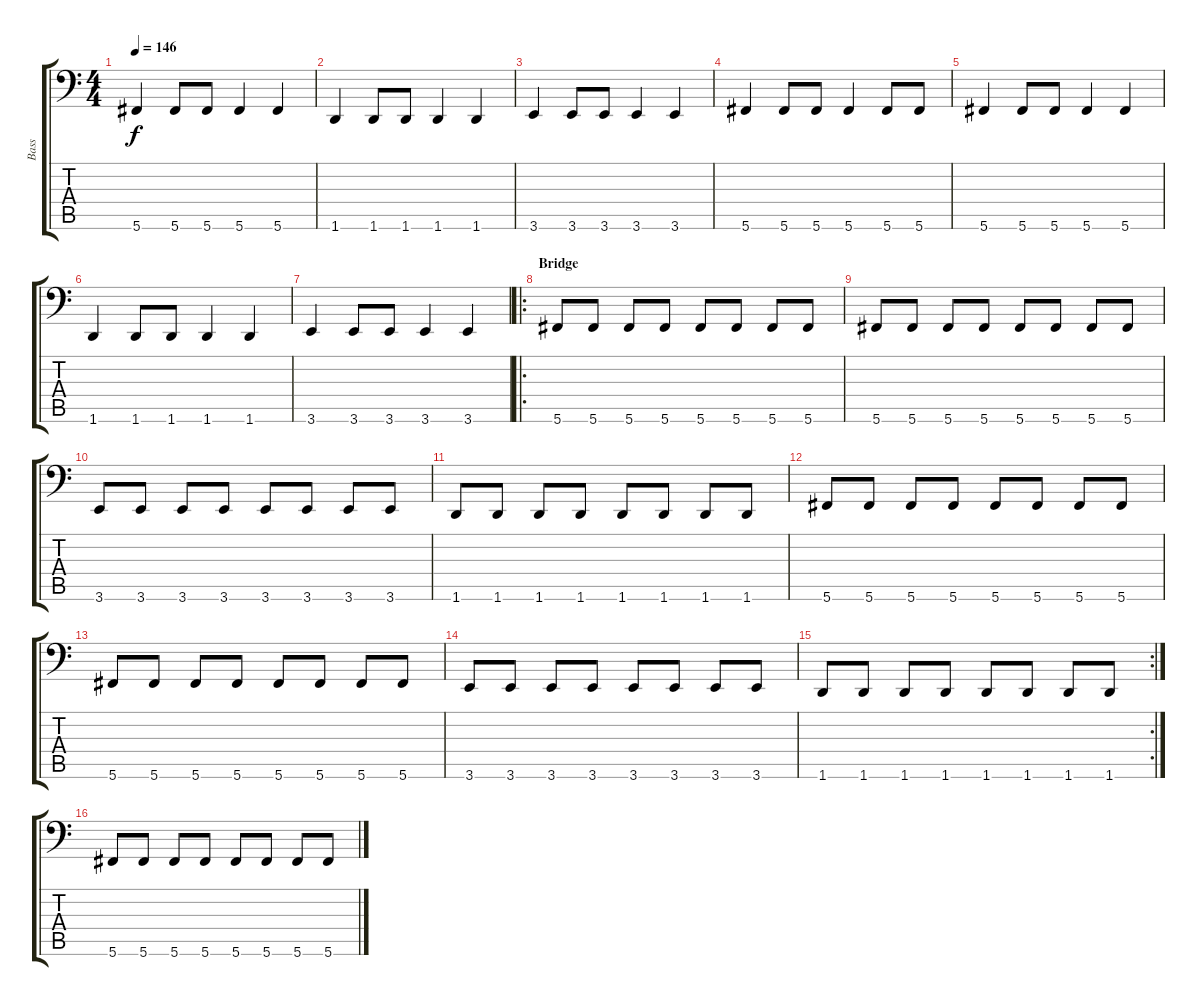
\track ("Bass" "Bass") {instrument electricbassfinger}
\staff {score tabs}
\tuning (Db3 Ab2 E2 B1 Gb1 Db1) {hide}
\ts (4 4)
\tempo 146
\clef f4
\ks c
5.6.4{dy f} 5.6.8 5.6.8 5.6.4 5.6.4 |
1.6.4 1.6.8 1.6.8 1.6.4 1.6.4 |
3.6.4 3.6.8 3.6.8 3.6.4 3.6.4 |
5.6.4 5.6.8 5.6.8 5.6.4 5.6.8 5.6.8 |
5.6.4 5.6.8 5.6.8 5.6.4 5.6.4 |
1.6.4 1.6.8 1.6.8 1.6.4 1.6.4 |
3.6.4 3.6.8 3.6.8 3.6.4 3.6.4 |
\ro
\section ("" "Bridge")
5.6.8 5.6.8 5.6.8 5.6.8 5.6.8 5.6.8 5.6.8 5.6.8 |
5.6.8 5.6.8 5.6.8 5.6.8 5.6.8 5.6.8 5.6.8 5.6.8 |
3.6.8 3.6.8 3.6.8 3.6.8 3.6.8 3.6.8 3.6.8 3.6.8 |
1.6.8 1.6.8 1.6.8 1.6.8 1.6.8 1.6.8 1.6.8 1.6.8 |
5.6.8 5.6.8 5.6.8 5.6.8 5.6.8 5.6.8 5.6.8 5.6.8 |
5.6.8 5.6.8 5.6.8 5.6.8 5.6.8 5.6.8 5.6.8 5.6.8 |
3.6.8 3.6.8 3.6.8 3.6.8 3.6.8 3.6.8 3.6.8 3.6.8 |
\rc 2
1.6.8 1.6.8 1.6.8 1.6.8 1.6.8 1.6.8 1.6.8 1.6.8 |
5.6.8 5.6.8 5.6.8 5.6.8 5.6.8 5.6.8 5.6.8 5.6.8
